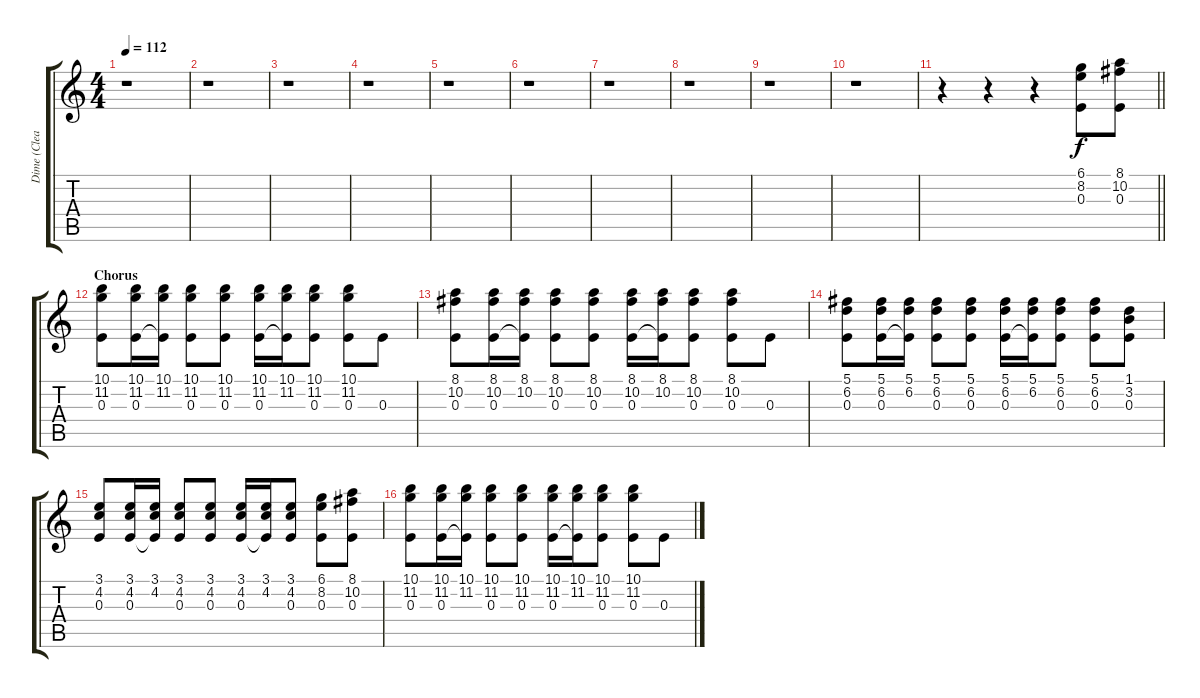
\track ("Dime (Clean)" "Dime (Clea") {instrument acousticguitarsteel}
\staff {score tabs}
\tuning (Db4 Ab3 E3 B2 Gb2 Db2) {hide}
\ts (4 4)
\tempo 112
\clef g2
\ks c
r.1{dy f} |
r.1 |
r.1 |
r.1 |
r.1 |
r.1 |
r.1 |
r.1 |
r.1 |
r.1 |
\barLineRight lightlight
r.4 r.4 r.4 (6.1 8.2 0.3).8 (8.1 10.2 0.3).8 |
\section ("" "Chorus")
(10.1 11.2 0.3).8 (10.1 11.2 0.3).16 (10.1 11.2 0.3{t}).16 (10.1 11.2 0.3).8 (10.1 11.2 0.3).8 (10.1 11.2 0.3).16 (10.1 11.2 0.3{t}).16 (10.1 11.2 0.3).8 (10.1 11.2 0.3).8 0.3.8 |
(8.1 10.2 0.3).8 (8.1 10.2 0.3).16 (8.1 10.2 0.3{t}).16 (8.1 10.2 0.3).8 (8.1 10.2 0.3).8 (8.1 10.2 0.3).16 (8.1 10.2 0.3{t}).16 (8.1 10.2 0.3).8 (8.1 10.2 0.3).8 0.3.8 |
(5.1 6.2 0.3).8 (5.1 6.2 0.3).16 (5.1 6.2 0.3{t}).16 (5.1 6.2 0.3).8 (5.1 6.2 0.3).8 (5.1 6.2 0.3).16 (5.1 6.2 0.3{t}).16 (5.1 6.2 0.3).8 (5.1 6.2 0.3).8 (1.1 3.2 0.3).8 |
(3.1 4.2 0.3).8 (3.1 4.2 0.3).16 (3.1 4.2 0.3{t}).16 (3.1 4.2 0.3).8 (3.1 4.2 0.3).8 (3.1 4.2 0.3).16 (3.1 4.2 0.3{t}).16 (3.1 4.2 0.3).8 (6.1 8.2 0.3).8 (8.1 10.2 0.3).8 |
(10.1 11.2 0.3).8 (10.1 11.2 0.3).16 (10.1 11.2 0.3{t}).16 (10.1 11.2 0.3).8 (10.1 11.2 0.3).8 (10.1 11.2 0.3).16 (10.1 11.2 0.3{t}).16 (10.1 11.2 0.3).8 (10.1 11.2 0.3).8 0.3.8
